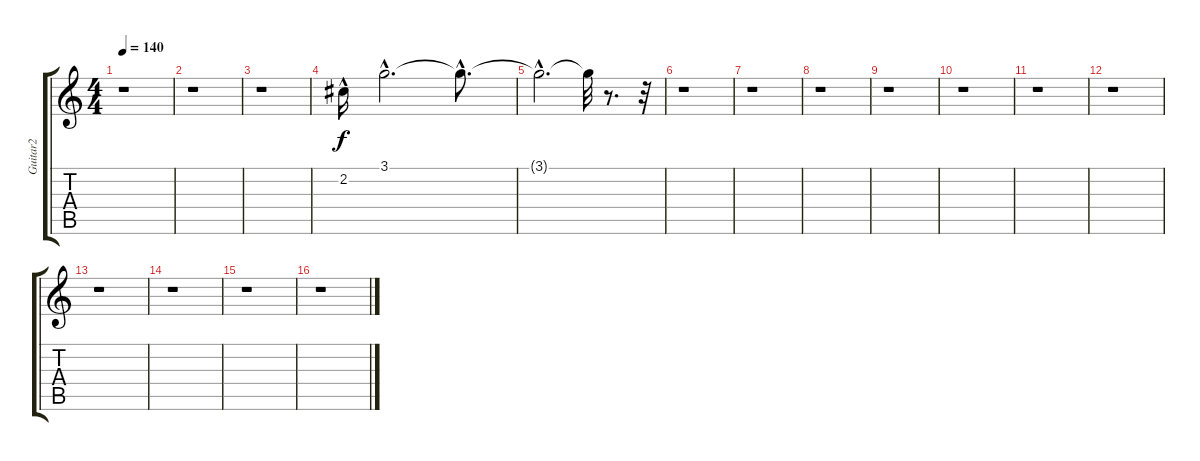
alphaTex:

\track ("Guitar2" "Guitar2") {instrument electricguitarjazz}
\staff {score tabs}
\tuning (E4 B3 G3 D3 A2 E2) {hide}
\ts (4 4)
\tempo 140
\clef g2
\ks c
r.1{dy f} |
r.1 |
r.1 |
2.2{hac}.16 3.1{hac}.2{d} 3.1{hac t}.8{d} |
3.1{hac t}.2{d} 3.1{t}.32 r.8{d} r.32 |
r.1 |
r.1 |
r.1 |
r.1 |
r.1 |
r.1 |
r.1 |
r.1 |
r.1 |
r.1 |
r.1
